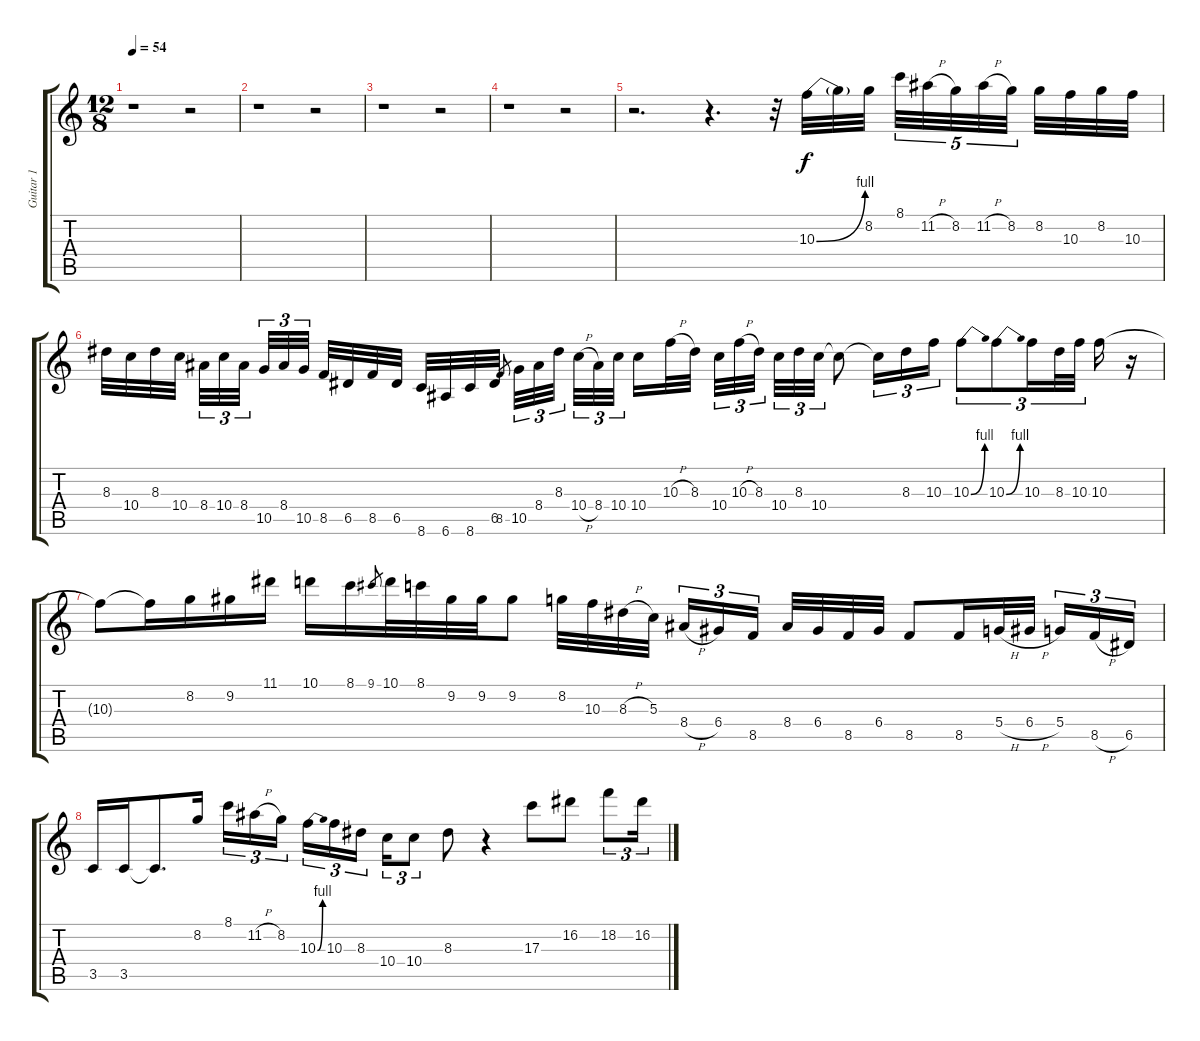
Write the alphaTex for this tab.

\track ("Guitar 1" "Guitar 1") {instrument electricguitarclean}
\staff {score tabs}
\tuning (E4 B3 G3 D3 A2 E2) {hide}
\ts (12 8)
\tempo 54
\clef g2
\ks c
r.1{dy f} r.2 |
r.1 r.2 |
r.1 r.2 |
r.1 r.2 |
r.2{d} r.4{d} r.32 10.3{be (bend 0 0 60 4)}.32 10.3{t}.32 8.2.32{beam splitsecondary} 8.1.32{tu (5 4)} 11.2{h}.32{tu (5 4)} 8.2.32{tu (5 4)} 11.2{h}.32{tu (5 4)} 8.2.32{tu (5 4) beam splitsecondary} 8.2.32 10.3.32 8.2.32 10.3.32 |
8.3.32 10.4.32 8.3.32 10.4.32{beam splitsecondary} 8.4.32{tu (3 2)} 10.4.32{tu (3 2)} 8.4.32{tu (3 2) beam splitsecondary} 10.5.32{tu (3 2)} 8.4.32{tu (3 2)} 10.5.32{tu (3 2) beam splitsecondary} 8.5.32 6.5.32 8.5.32 6.5.32 8.6.32 6.6.32 8.6.32 6.5.32 8.5.8{gr beam splitsecondary} 10.5.32{tu (3 2)} 8.4.32{tu (3 2)} 8.3.32{tu (3 2) beam splitsecondary} 10.4{h}.32{tu (3 2)} 8.4.32{tu (3 2)} 10.4.32{tu (3 2) beam splitsecondary} 10.4.16 10.3{h}.32 8.3.32 10.4.32{tu (3 2)} 10.3{h}.32{tu (3 2)} 8.3.32{tu (3 2) beam splitsecondary} 10.4.32{tu (3 2)} 8.3.32{tu (3 2)} 10.4.32{tu (3 2)} 10.4{t}.8 10.4{t}.16{tu (3 2)} 8.3.16{tu (3 2)} 10.3.16{tu (3 2)} 10.3{be (bend 0 0 60 4)}.8{tu (3 2)} 10.3{be (bend 0 0 60 4)}.8{tu (3 2)} 10.3.16{tu (3 2)} 8.3.32{tu (3 2)} 10.3.32{tu (3 2) beam splitsecondary} 10.3.16 r.16 |
10.3{t}.8 10.3{t}.16 8.2.16 9.2.16 11.1.16 10.1.16 8.1.16 9.1.8{gr} 10.1.32 8.1.32 9.2.32 9.2.32 9.2.8 8.2.32 10.3.32 8.3{h}.32 5.3.32{beam splitsecondary} 8.4{h}.16{tu (3 2)} 6.4.16{tu (3 2)} 8.5.16{tu (3 2) beam splitsecondary} 8.4.32 6.4.32 8.5.32 6.4.32 8.5.8 8.5.16 5.4{h}.32 6.4{h}.32{beam splitsecondary} 5.4.16{tu (3 2)} 8.5{h}.16{tu (3 2)} 6.5.16{tu (3 2)} |
3.5.16 3.5.16 3.5{t}.8{d} 8.2.16 8.1.16{tu (3 2)} 11.2{h}.16{tu (3 2)} 8.2.16{tu (3 2) beam splitsecondary} 10.3{be (bend 0 0 60 4)}.16{tu (3 2)} 10.3.16{tu (3 2)} 8.3.16{tu (3 2) beam splitsecondary} 10.4.16{tu (3 2)} 10.4.8{tu (3 2)} 8.3.8 r.4 17.3.8 16.2.8 18.2.8{tu (3 2)} 16.2.16{tu (3 2)}
